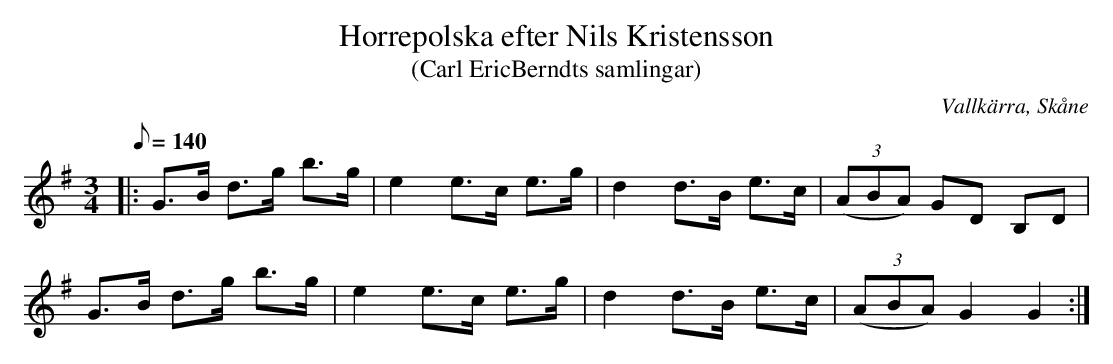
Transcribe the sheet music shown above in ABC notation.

X:1
T:Horrepolska efter Nils Kristensson
T:(Carl EricBerndts samlingar)
O:Vallkärra, Skåne
M:3/4
L:1/8
Q:140
K:G
|: G>B d>g b>g | e2 e>c e>g | d2 d>B e>c | (3(ABA) GD B,D |
G>B d>g b>g | e2 e>c e>g | d2 d>B e>c | (3(ABA) G2 G2 ::
:|
